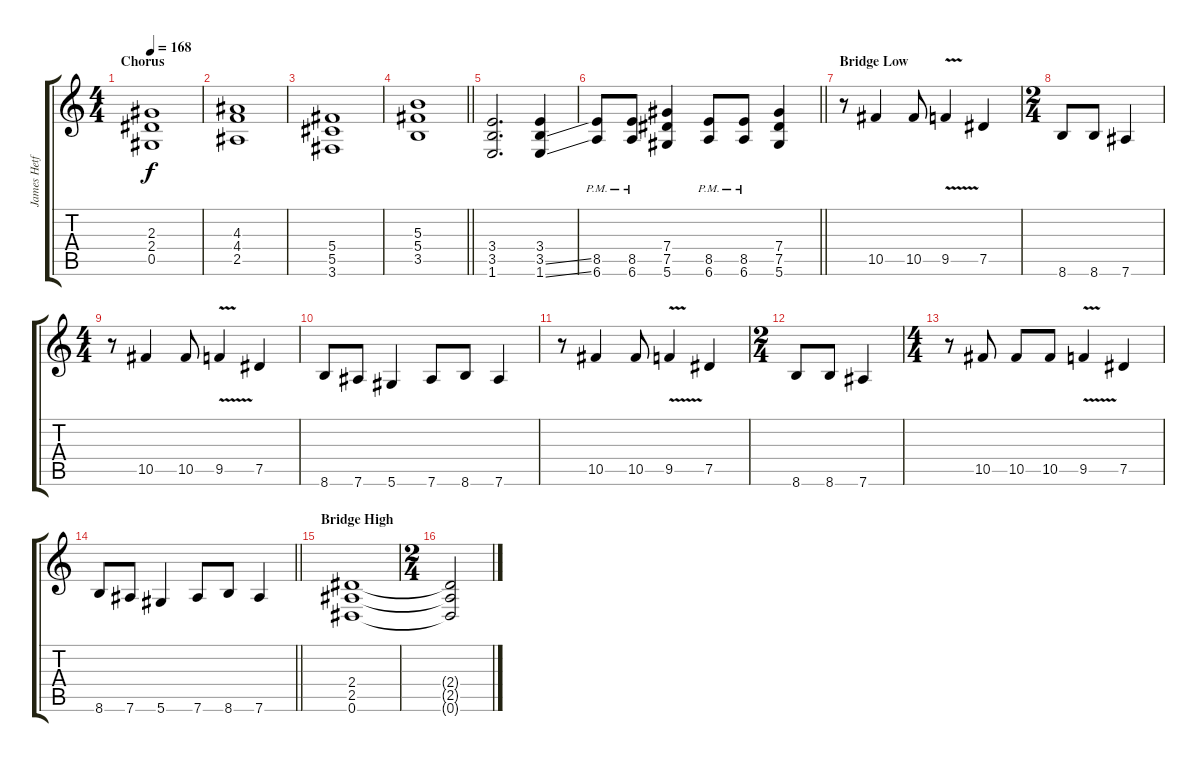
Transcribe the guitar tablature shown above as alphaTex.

\track ("James Hetfield" "James Hetf") {instrument distortionguitar}
\staff {score tabs}
\tuning (Eb4 Bb3 Gb3 Db3 Ab2 Eb2) {hide}
\ts (4 4)
\section ("" "Chorus")
\tempo 168
\clef g2
\ks c
(2.3 2.4 0.5).1{dy f} |
(4.3 4.4 2.5).1 |
(5.4 5.5 3.6).1 |
\barLineRight lightlight
(5.3 5.4 3.5).1 |
(3.4 3.5 1.6).2{d} (3.4 3.5{ss} 1.6{ss}).4 |
\barLineRight lightlight
(8.5{pm} 6.6{pm}).8 (8.5{pm} 6.6{pm}).8 (7.4 7.5 5.6).4 (8.5{pm} 6.6{pm}).8 (8.5{pm} 6.6{pm}).8 (7.4 7.5 5.6).4 |
\section ("" "Bridge Low")
r.8 10.5.4 10.5.8 9.5{v}.4 7.5.4 |
\ts (2 4)
8.6.8 8.6.8 7.6.4 |
\ts (4 4)
r.8 10.5.4 10.5.8 9.5{v}.4 7.5.4 |
8.6.8 7.6.8 5.6.4 7.6.8 8.6.8 7.6.4 |
r.8 10.5.4 10.5.8 9.5{v}.4 7.5.4 |
\ts (2 4)
8.6.8 8.6.8 7.6.4 |
\ts (4 4)
r.8 10.5.8 10.5.8 10.5.8 9.5{v}.4 7.5.4 |
\barLineRight lightlight
8.6.8 7.6.8 5.6.4 7.6.8 8.6.8 7.6.4 |
\section ("" "Bridge High")
(2.4 2.5 0.6).1 |
\ts (2 4)
(2.4{t} 2.5{t} 0.6{t}).2
